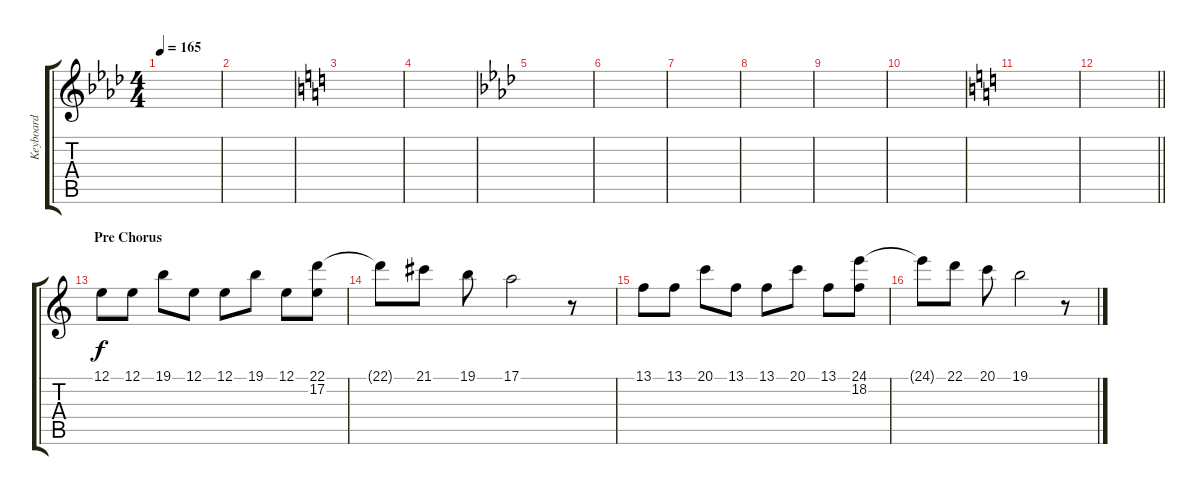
\track ("Keyboard" "Keyboard") {instrument stringensemble1}
\staff {score tabs}
\tuning (E4 B3 G3 D3 A2 E2) {hide}
\ts (4 4)
\tempo 165
\clef g2
\ks ab
|
|
\ks c
|
|
\ks ab
|
|
|
|
|
|
\ks c
|
\barLineRight lightlight
|
\section ("" "Pre Chorus")
12.1.8 12.1.8 19.1.8 12.1.8 12.1.8 19.1.8 12.1.8 (22.1 17.2).8 |
22.1{t}.8 21.1.8 19.1.8 17.1.2 r.8 |
13.1.8 13.1.8 20.1.8 13.1.8 13.1.8 20.1.8 13.1.8 (24.1 18.2).8 |
24.1{t}.8 22.1.8 20.1.8 19.1.2 r.8
